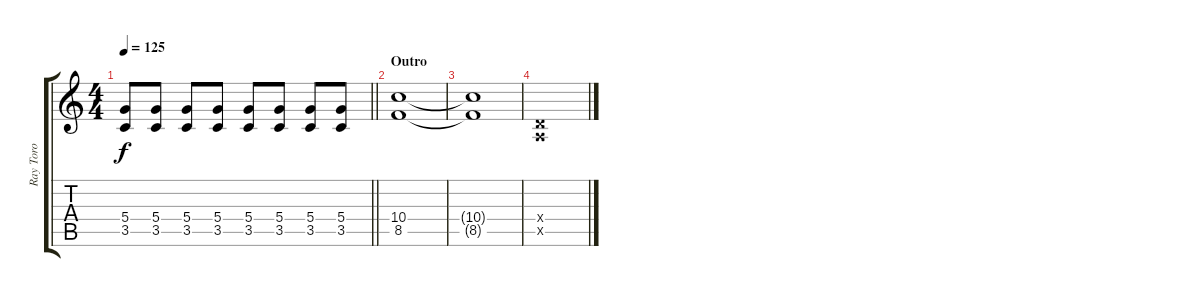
\track ("Ray Toro" "Ray Toro") {instrument overdrivenguitar}
\staff {score tabs}
\tuning (E4 B3 G3 D3 A2 E2) {hide}
\ts (4 4)
\tempo 125
\clef g2
\barLineRight lightlight
\ks c
(5.4 3.5).8{dy f} (5.4 3.5).8 (5.4 3.5).8 (5.4 3.5).8 (5.4 3.5).8 (5.4 3.5).8 (5.4 3.5).8 (5.4 3.5).8 |
\section ("" "Outro")
(10.4 8.5).1 |
(10.4{t} 8.5{t}).1 |
(0.4{x} 0.5{x}).1
